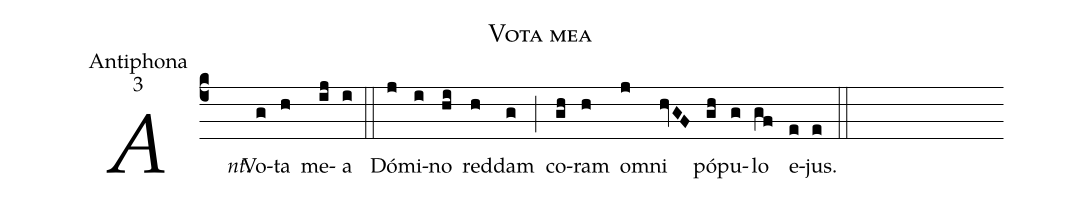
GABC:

name:Vota mea;
office-part:Antiphona;
mode:3;
%%
(c4) <i>Ant.</i>() Vo(g)ta(h) me(ij)a(i) (::)
Dó(j)mi(i)no(hi) red(h)dam(g) (;) co(gh)ram(h) o(j)mni(hvGF) pó(gh)pu(g)lo(gf) e(e)jus.(e) (::)
